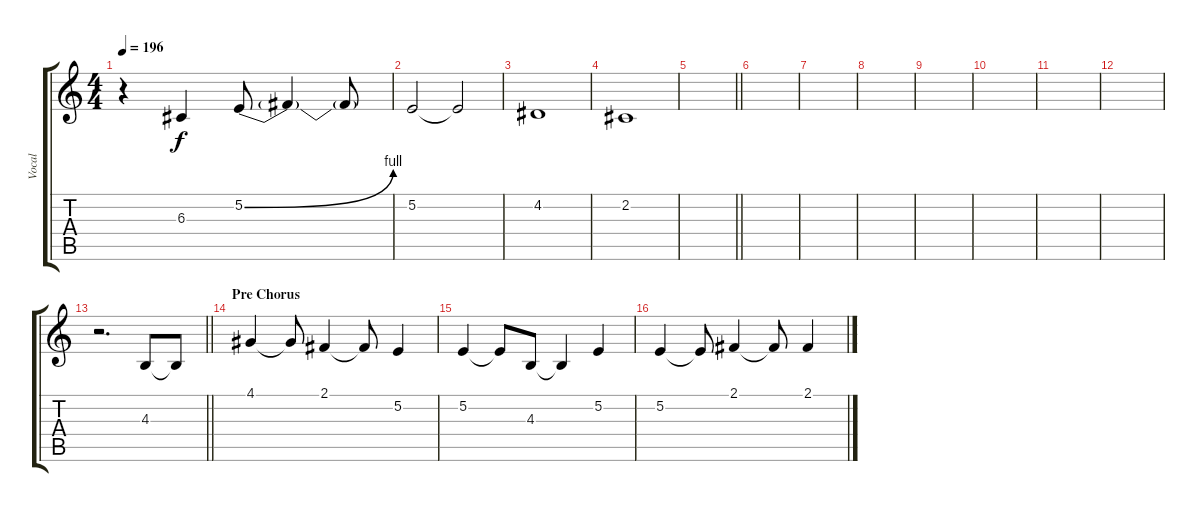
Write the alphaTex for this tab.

\track ("Vocal" "Vocal") {instrument altosax}
\staff {score tabs}
\tuning (E4 B3 G3 D3 A2 E2) {hide}
\ts (4 4)
\tempo 196
\clef g2
\ks c
r.4{dy f} 6.3.4 5.2{be (bend 0 0 60 4)}.8 5.2{t}.4 5.2{t}.8 |
5.2.2 5.2{t}.2 |
4.2.1 |
2.2.1 |
\barLineRight lightlight
|
\section ("" "")
|
|
|
|
|
|
|
\barLineRight lightlight
r.2{d} 4.3.8 4.3{t}.8 |
\section ("" "Pre Chorus")
4.1.4 4.1{t}.8 2.1.4 2.1{t}.8 5.2.4 |
5.2.4 5.2{t}.8 4.3.8 4.3{t}.4 5.2.4 |
5.2.4 5.2{t}.8 2.1.4 2.1{t}.8 2.1.4
